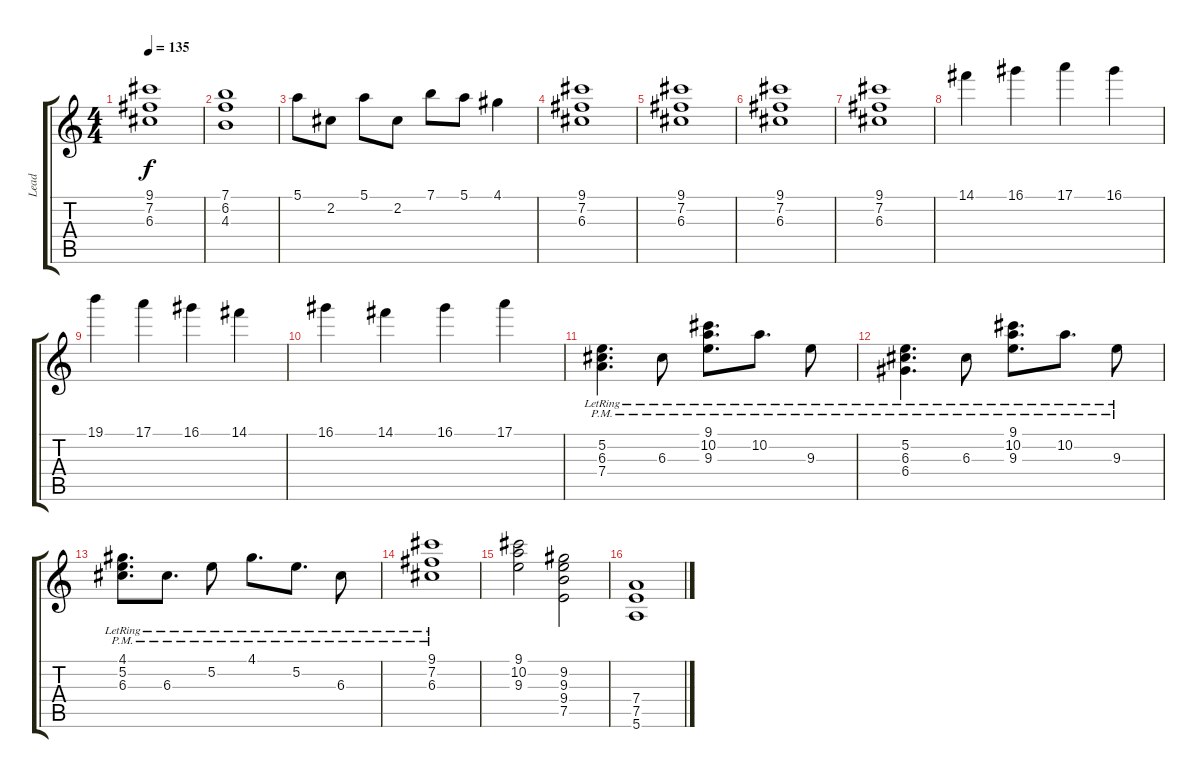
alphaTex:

\track ("Lead" "Lead") {instrument overdrivenguitar}
\staff {score tabs}
\tuning (E4 B3 G3 D3 A2 E2) {hide}
\ts (4 4)
\tempo 135
\clef g2
\ks c
(9.1 7.2 6.3).1{dy f} |
(7.1 6.2 4.3).1 |
5.1.8 2.2.8 5.1.8 2.2.8 7.1.8 5.1.8 4.1.4 |
(9.1 7.2 6.3).1 |
(9.1 7.2 6.3).1 |
(9.1 7.2 6.3).1 |
(9.1 7.2 6.3).1 |
14.1.4 16.1.4 17.1.4 16.1.4 |
19.1.4 17.1.4 16.1.4 14.1.4 |
16.1.4 14.1.4 16.1.4 17.1.4 |
(5.2{pm lr} 6.3{pm lr} 7.4{pm lr}).4{d} 6.3{pm lr}.8 (9.1{pm lr} 10.2{pm lr} 9.3{pm lr}).8{d} 10.2{pm lr}.8{d} 9.3{pm lr}.8 |
(5.2{pm lr} 6.3{pm lr} 6.4{pm lr}).4{d} 6.3{pm lr}.8 (9.1{pm lr} 10.2{pm lr} 9.3{pm lr}).8{d} 10.2{pm lr}.8{d} 9.3{pm lr}.8 |
(4.1{pm lr} 5.2{pm lr} 6.3{pm lr}).8{d} 6.3{pm lr}.8{d} 5.2{pm lr}.8 4.1{pm lr}.8{d} 5.2{pm lr}.8{d} 6.3{pm lr}.8 |
(9.1{pm lr} 7.2{pm lr} 6.3{pm lr}).1 |
(9.1 10.2 9.3).2 (9.2 9.3 9.4 7.5).2 |
(7.4 7.5 5.6).1
